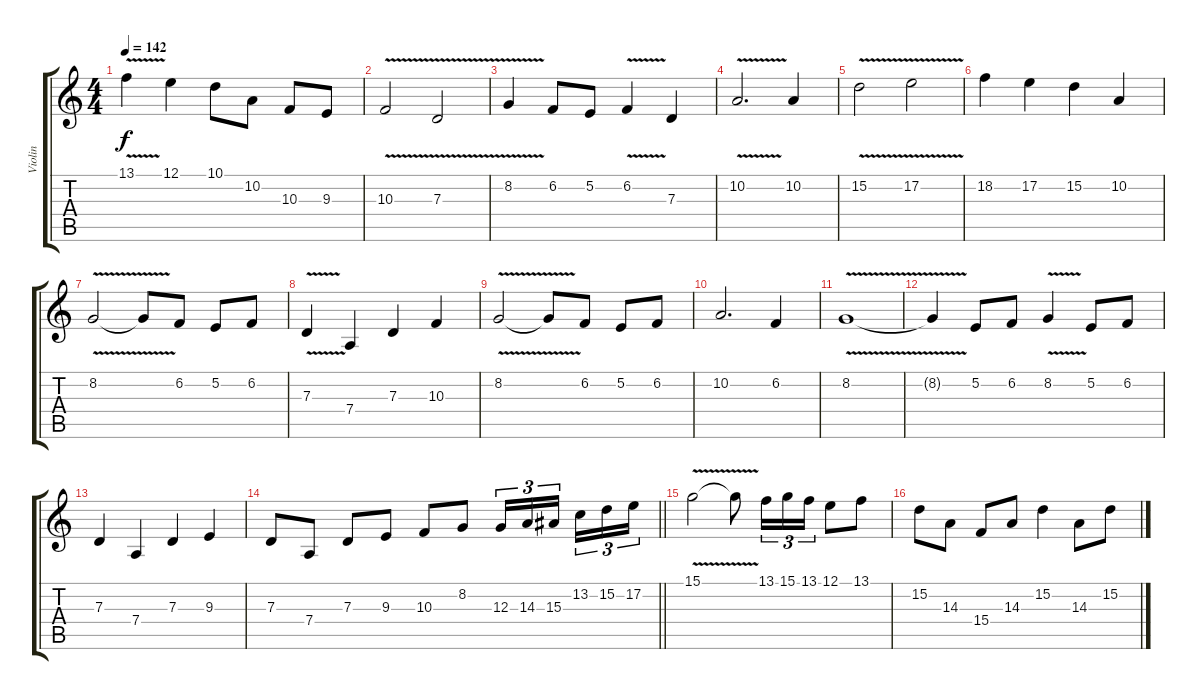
\track ("Violin" "Violin") {instrument violin}
\staff {score tabs}
\tuning (E4 B3 G3 D3 A2 E2) {hide}
\ts (4 4)
\tempo 142
\clef g2
\ks c
13.1{v}.4{dy f} 12.1.4 10.1.8 10.2.8 10.3.8 9.3.8 |
10.3{v}.2 7.3{v}.2 |
8.2{v}.4 6.2.8 5.2.8 6.2{v}.4 7.3.4 |
10.2{v}.2{d} 10.2.4 |
15.2{v}.2 17.2{v}.2 |
18.2.4 17.2.4 15.2.4 10.2.4 |
8.2{v}.2 8.2{t}.8 6.2.8 5.2.8 6.2.8 |
7.3{v}.4 7.4.4 7.3.4 10.3.4 |
8.2{v}.2 8.2{t}.8 6.2.8 5.2.8 6.2.8 |
10.2.2{d} 6.2.4 |
8.2{v}.1 |
8.2{t}.4 5.2.8 6.2.8 8.2{v}.4 5.2.8 6.2.8 |
7.3.4 7.4.4 7.3.4 9.3.4 |
\barLineRight lightlight
7.3.8 7.4.8 7.3.8 9.3.8 10.3.8 8.2.8 12.3.16{tu (3 2)} 14.3.16{tu (3 2)} 15.3.16{tu (3 2) beam splitsecondary} 13.2.16{tu (3 2)} 15.2.16{tu (3 2)} 17.2.16{tu (3 2)} |
15.1{v}.2 15.1{t}.8 13.1.16{tu (3 2)} 15.1.16{tu (3 2)} 13.1.16{tu (3 2)} 12.1.8 13.1.8 |
15.2.8 14.3.8 15.4.8 14.3.8 15.2.4 14.3.8 15.2.8
